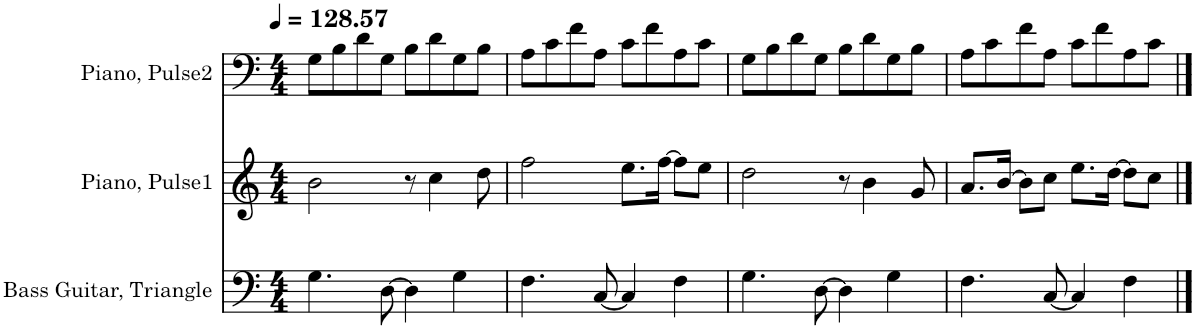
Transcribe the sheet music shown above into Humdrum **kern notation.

**kern	**kern	**kern
*part3	*part2	*part1
*staff3	*staff2	*staff1
*I"Bass Guitar, Triangle	*I"Piano, Pulse1	*I"Piano, Pulse2
*I'B. Guit.	*I'Pno.	*I'Pno.
*clefF4	*clefG2	*clefF4
*Trd7c12	*	*
*k[]	*k[]	*k[]
*M4/4	*M4/4	*M4/4
*MM129	*MM129	*MM129
=1	=1	=1
4.G\	2b\	8G\L
.	.	8B\
.	.	8d\
[8D\	.	8G\J
4D\]	8r	8B\L
.	4cc\	8d\
4G\	.	8G\
.	8dd\	8B\J
=2	=2	=2
4.F\	2ff\	8A\L
.	.	8c\
.	.	8f\
[8C/	.	8A\J
4C/]	8.ee\L	8c\L
.	.	8f\
.	[16ff\Jk	.
4F\	8ff\L]	8A\
.	8ee\J	8c\J
=3	=3	=3
4.G\	2dd\	8G\L
.	.	8B\
.	.	8d\
[8D\	.	8G\J
4D\]	8r	8B\L
.	4b\	8d\
4G\	.	8G\
.	8g/	8B\J
=4	=4	=4
4.F\	8.a/L	8A\L
.	.	8c\
.	[16b/Jk	.
.	8b\L]	8f\
[8C/	8cc\J	8A\J
4C/]	8.ee\L	8c\L
.	.	8f\
.	[16dd\Jk	.
4F\	8dd\L]	8A\
.	8cc\J	8c\J
==	==	==
*-	*-	*-
